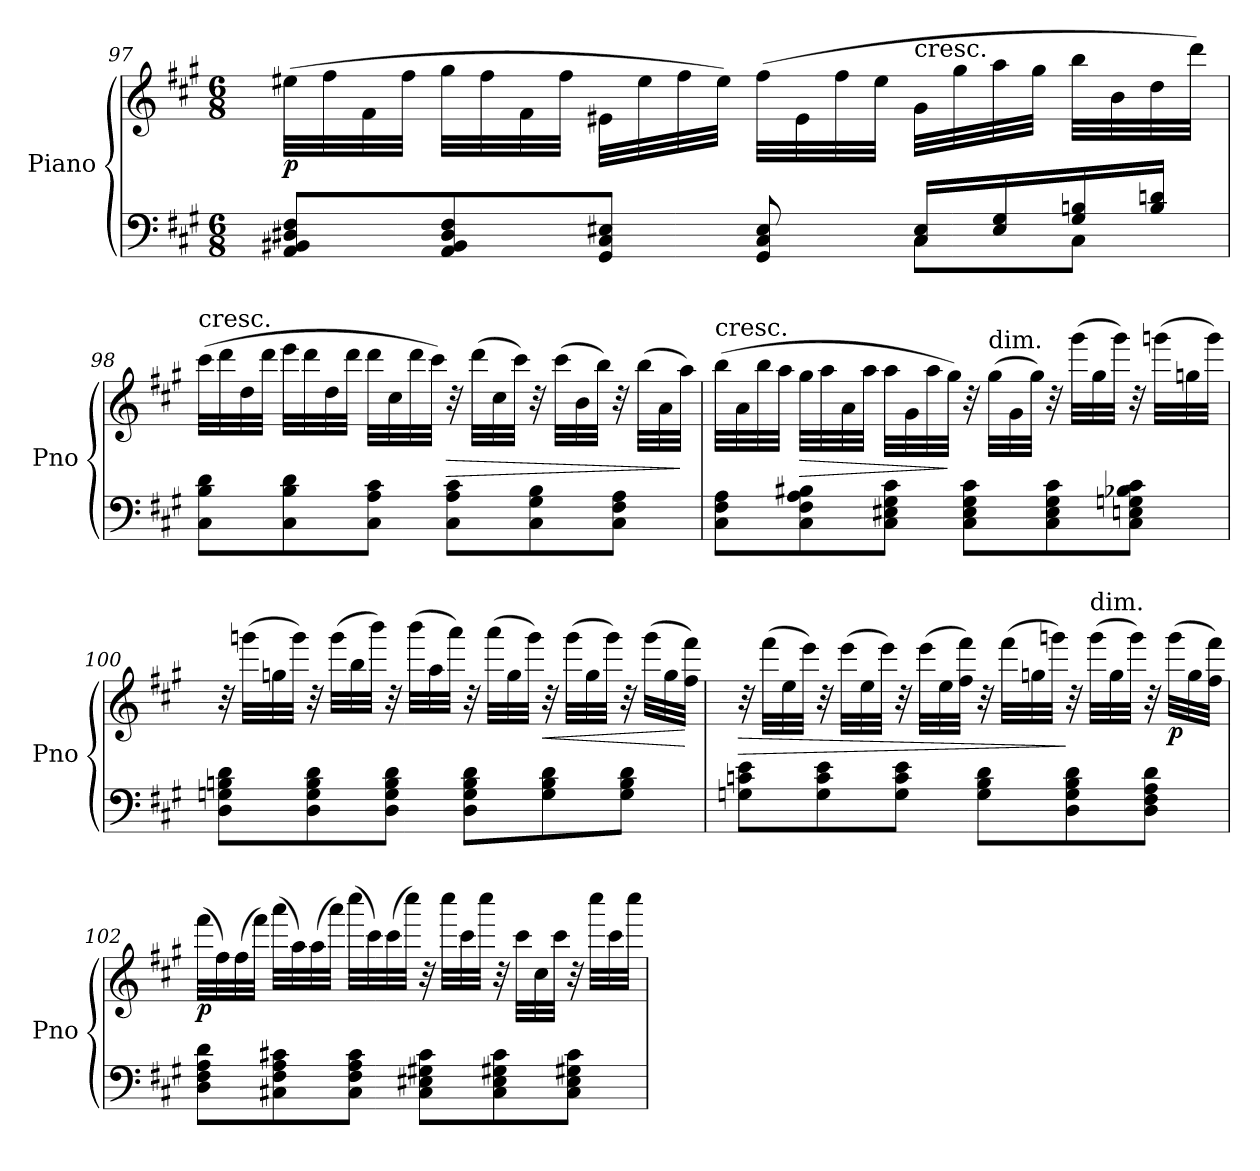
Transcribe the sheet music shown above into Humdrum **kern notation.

**kern	**kern	**dynam
*part1	*part1	*part1
*staff2	*staff1	*staff1/2
*I"Piano	*	*
*I'Pno	*	*
!!LO:LB:g=z
*clefF4	*clefG2	*
*k[f#c#g#]	*k[f#c#g#]	*
*A:	*A:	*
*M6/8	*M6/8	*
=97	=97	=97
*^	*	*
!	!	!	!LO:DY:b
8AA/ 8BB#X/ 8D#X/ 8F#/L	2ryy	(>32ee#X\LLL	p
.	.	32ff#\	.
.	.	32f#\	.
.	.	32ff#\JJJ	.
8AA/ 8BB#/ 8D#/ 8F#/	.	32gg#\LLL	.
.	.	32ff#\	.
.	.	32f#\	.
.	.	32ff#\JJJ	.
8GG#/ 8C#/ 8E#X/J	.	32e#X\LLL	.
.	.	32ee#\	.
.	.	32ff#\	.
.	.	32ee#\JJJ)	.
8GG#/ 8C#/ 8E#/	.	(>32ff#\LLL	.
.	.	32e#\	.
.	.	32ff#\	.
.	.	32ee#\JJJ	.
!	!	!LO:TX:a:t=cresc.	!
16C#/ 16E#/LL	8C#\L	32g#\LLL	.
.	.	32gg#\	.
16E#/ 16G#/	.	32aa\	.
.	.	32gg#\JJJ	.
16G#/ 16Bn/	8C#\J	32bb\LLL	.
.	.	32b\	.
16B/ 16dn/JJ	.	32dd\	.
.	.	32ddd\JJJ)	.
*v	*v	*	*
!!LO:LB:g=z
=98	=98	=98
!	!LO:TX:a:t=cresc.	!
8C#\ 8B\ 8d\L	(>32ccc#\LLL	.
.	32ddd\	.
.	32dd\	.
.	32ddd\JJJ	.
8C#\ 8B\ 8d\	32eee\LLL	.
.	32ddd\	.
.	32dd\	.
.	32ddd\JJJ	.
8C#\ 8A\ 8c#\J	32ddd\LLL	.
.	32cc#\	.
.	32ddd\	.
.	32ccc#\JJJ)	.
!	!	!LO:HP:b
8C#\ 8A\ 8c#\L	32r	>
.	(>32ddd\LLL	.
.	32cc#\	.
.	32ccc#\JJJ)	.
8C#\ 8G#\ 8B\	32r	.
.	(>32ccc#\LLL	.
.	32b\	.
.	32bb\JJJ)	.
8C#\ 8F#\ 8A\J	32r	.
.	(>32bb\LLL	.
.	32a\	.
.	32aa\JJJ)	]
!!LO:LB:g=z
=99	=99	=99
!	!LO:TX:a:t=cresc.	!
8C#\ 8F#\ 8A\L	(>32bb\LLL	.
.	32a\	.
.	32bb\	.
.	32aa\JJJ	.
!	!	!LO:HP:b
8C#\ 8F#\ 8A\ 8B#X\	32gg#\LLL	>
.	32aa\	.
.	32a\	.
.	32aa\JJJ	.
8C#\ 8E#X\ 8G#\ 8c#\J	32aa\LLL	.
.	32g#\	.
.	32aa\	.
.	32gg#\JJJ)	]
8C#\ 8E#\ 8G#\ 8c#\L	32r	.
!	!LO:TX:a:t=dim.	!
.	(>32gg#\LLL	.
.	32g#\	.
.	32gg#\JJJ)	.
8C#\ 8E#\ 8G#\ 8c#\	32r	.
.	(>32ggg#\LLL	.
.	32gg#\	.
.	32ggg#\JJJ)	.
8C#\ 8En\ 8Gn\ 8B-X\ 8c#\J	32r	.
.	(>32gggn\LLL	.
.	32ggn\	.
.	32ggg\JJJ)	.
!!LO:LB:g=z
=100	=100	=100
8D\ 8Gn\ 8Bn\ 8d\L	32r	.
.	(>32gggn\LLL	.
.	32ggn\	.
.	32ggg\JJJ)	.
8D\ 8G\ 8B\ 8d\	32r	.
.	(>32ggg\LLL	.
.	32bb\	.
.	32bbb\JJJ)	.
8D\ 8G\ 8B\ 8d\J	32r	.
.	(>32bbb\LLL	.
.	32aa\	.
.	32aaa\JJJ)	.
8D\ 8G\ 8B\ 8d\L	32r	.
.	(>32aaa\LLL	.
.	32gg\	.
.	32ggg\JJJ)	.
!	!	!LO:HP:b
8G\ 8B\ 8d\	32r	<
.	(>32ggg\LLL	.
.	32gg\	.
.	32ggg\JJJ)	.
8G\ 8B\ 8d\J	32r	.
.	(>32ggg\LLL	.
.	32gg\	.
.	32ff#\ 32fff#\JJJ)	[
!!LO:LB:g=z
=101	=101	=101
!	!	!LO:HP:b
8Gn\ 8cn\ 8e\L	32r	>
.	(>32fff#\LLL	.
.	32ee\	.
.	32eee\JJJ)	.
8G\ 8c\ 8e\	32r	.
.	(>32eee\LLL	.
.	32ee\	.
.	32eee\JJJ)	.
8G\ 8c\ 8e\J	32r	.
.	(>32eee\LLL	.
.	32ee\	.
.	32ff#\ 32fff#\JJJ)	.
8G\ 8B\ 8d\L	32r	.
.	(>32fff#\LLL	.
.	32ggn\	.
.	32gggn\JJJ)	.
8D\ 8G\ 8B\ 8d\	32r	]
!	!LO:TX:a:t=dim.	!
.	(>32ggg\LLL	.
.	32gg\	.
.	32ggg\JJJ)	.
8D\ 8F#\ 8A\ 8d\J	32r	.
!	!	!LO:DY:b
.	(>32ggg\LLL	p
.	32gg\	.
.	32ff#\ 32fff#\JJJ)	.
!!LO:PB:g=z
=102	=102	=102
!	!	!LO:DY:b
8D\ 8F#\ 8A\ 8d\L	(>32fff#\LLL	p
.	32ff#\)	.
.	(>32ff#\	.
.	32fff#\JJJ)	.
8C#X\ 8F#\ 8A\ 8c#X\	(>32aaa\LLL	.
.	32aa\)	.
.	(>32aa\	.
.	32aaa\JJJ)	.
8C#\ 8F#\ 8A\ 8c#\J	(>32cccc#\LLL	.
.	32ccc#\)	.
.	(>32ccc#\	.
.	32cccc#\JJJ)	.
8C#\ 8E#X\ 8G#X\ 8c#\L	32r	.
.	32cccc#\LLL	.
.	32ccc#\	.
.	32cccc#\JJJ	.
8C#\ 8E#\ 8G#X\ 8c#\	32r	.
.	32ccc#\LLL	.
.	32cc#\	.
.	32ccc#\JJJ	.
8C#\ 8E#\ 8G#X\ 8c#\J	32r	.
.	32cccc#\LLL	.
.	32ccc#\	.
.	32cccc#\JJJ	.
=	=	=
*-	*-	*-
